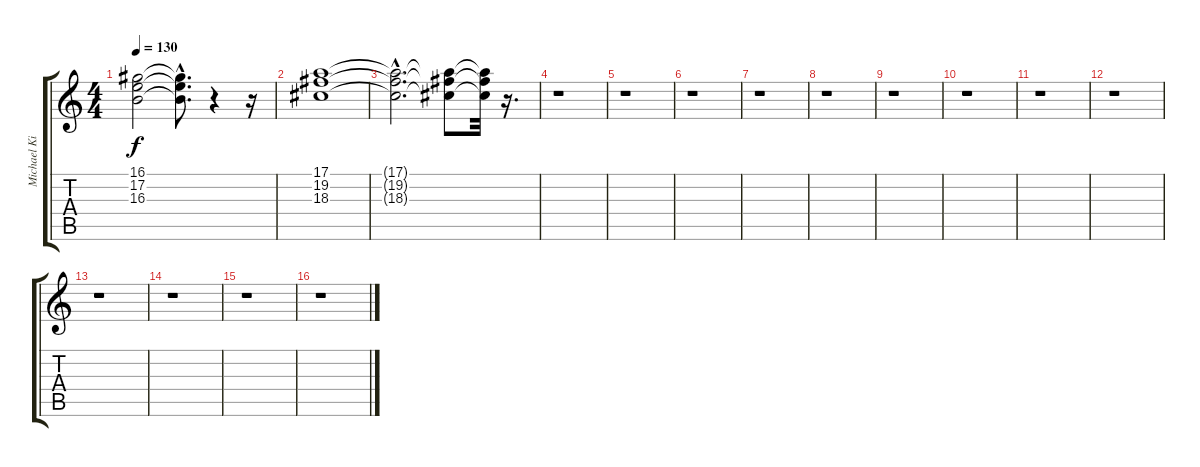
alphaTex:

\track ("Michael Kiske" "Michael Ki") {instrument pad4choir}
\staff {score tabs}
\tuning (E4 B3 G3 D3 A2 E2) {hide}
\ts (4 4)
\tempo 130
\clef g2
\ks c
(16.1{t} 17.2{t} 16.3{t}).2{dy f} (16.1{hac t} 17.2{hac t} 16.3{hac t}).8{d} r.4 r.16 |
(17.1 19.2 18.3).1 |
(17.1{hac t} 19.2{hac t} 18.3{hac t}).2{d} (17.1{t} 19.2{t} 18.3{t}).8 (17.1{t} 19.2{t} 18.3{t}).32 r.16{d} |
r.1 |
r.1 |
r.1 |
r.1 |
r.1 |
r.1 |
r.1 |
r.1 |
r.1 |
r.1 |
r.1 |
r.1 |
r.1
